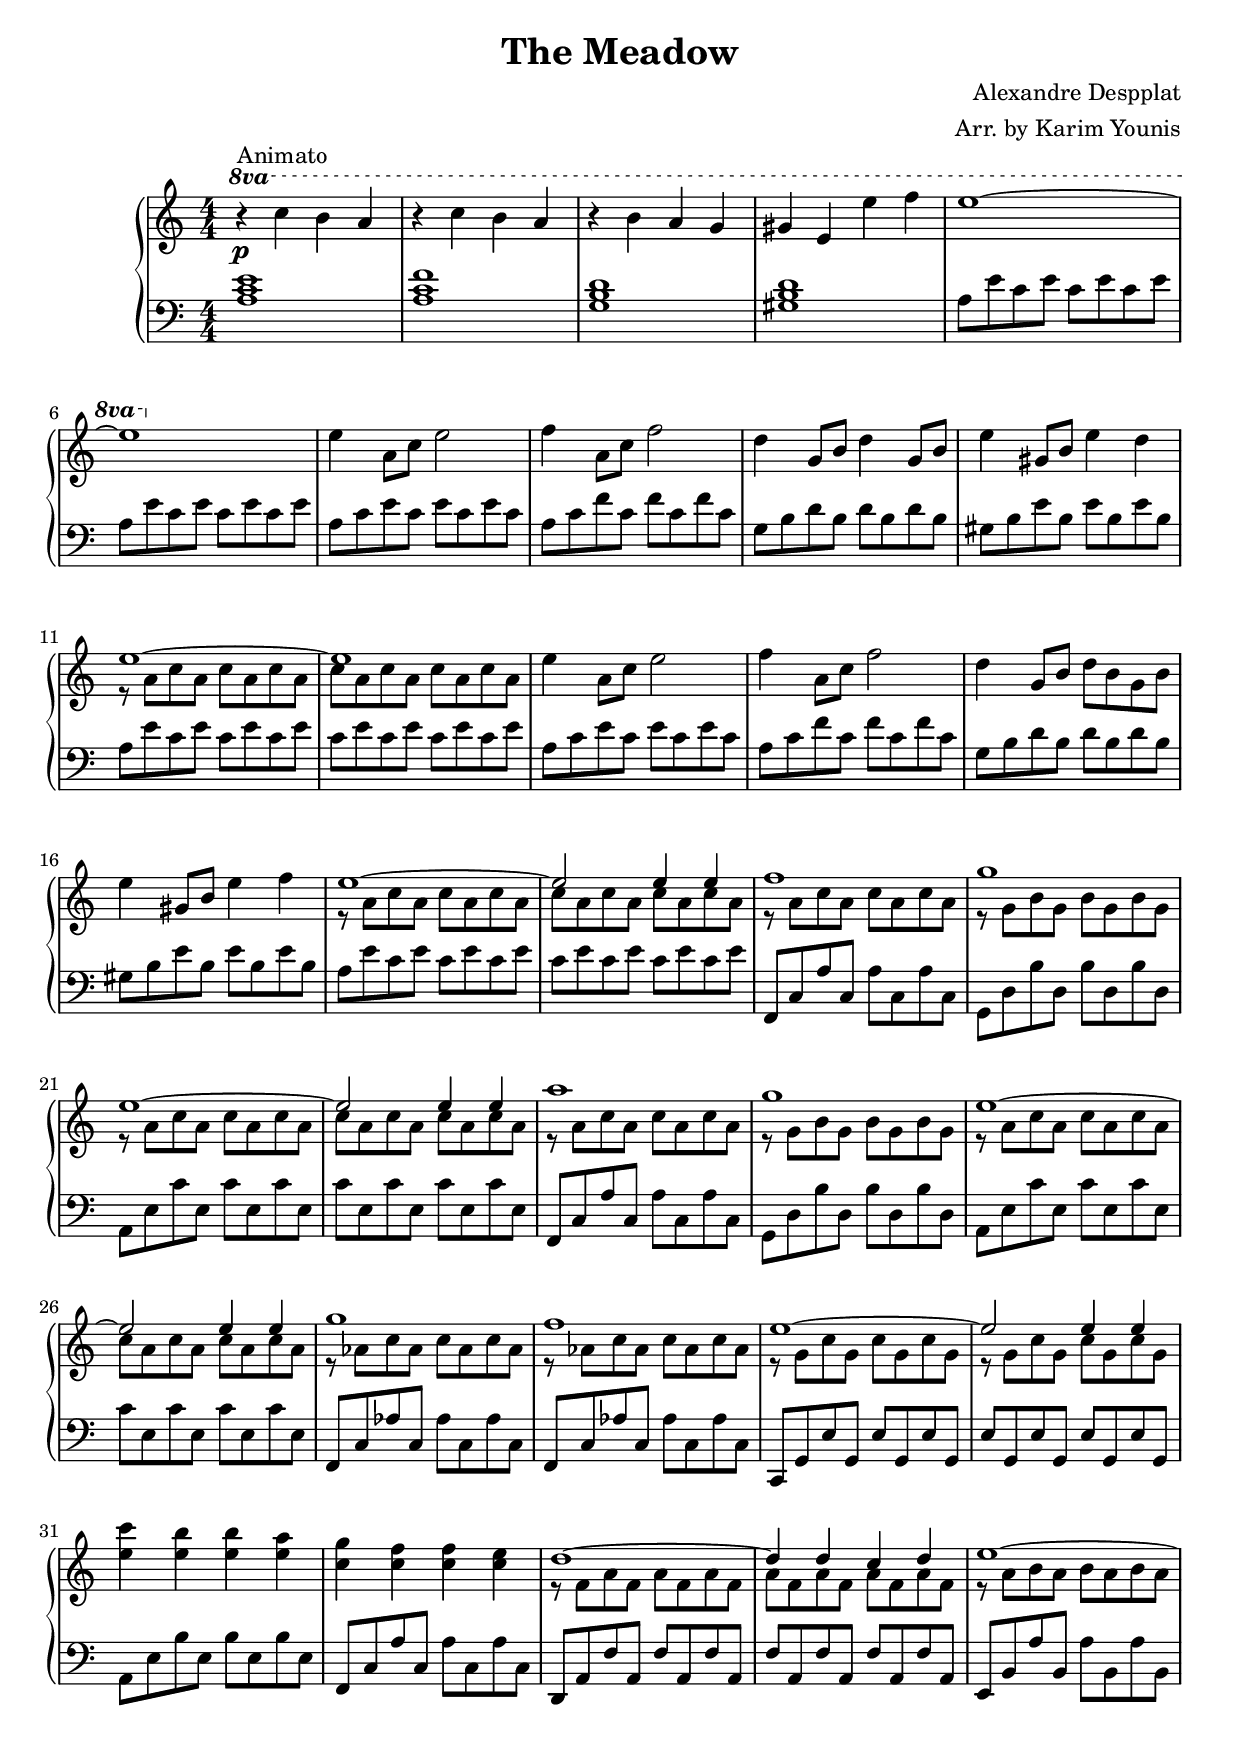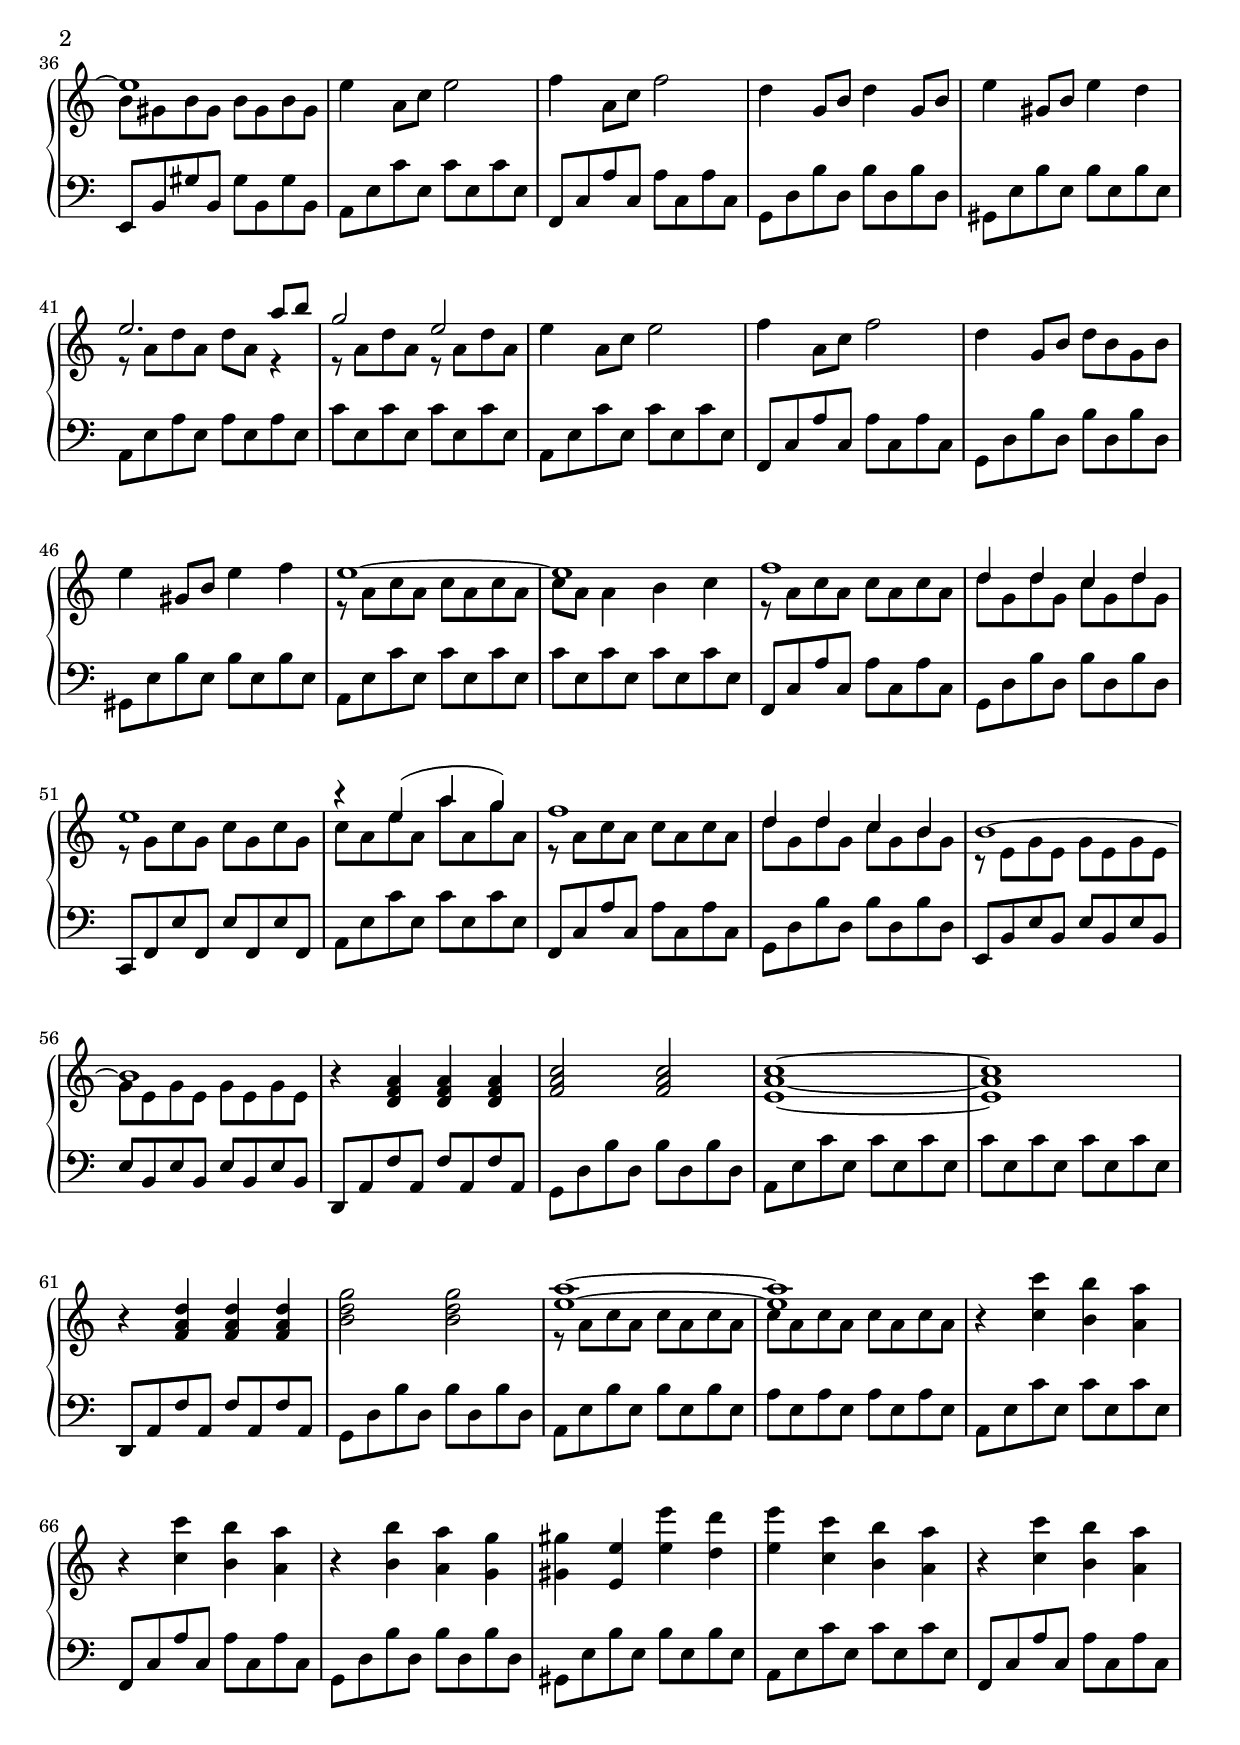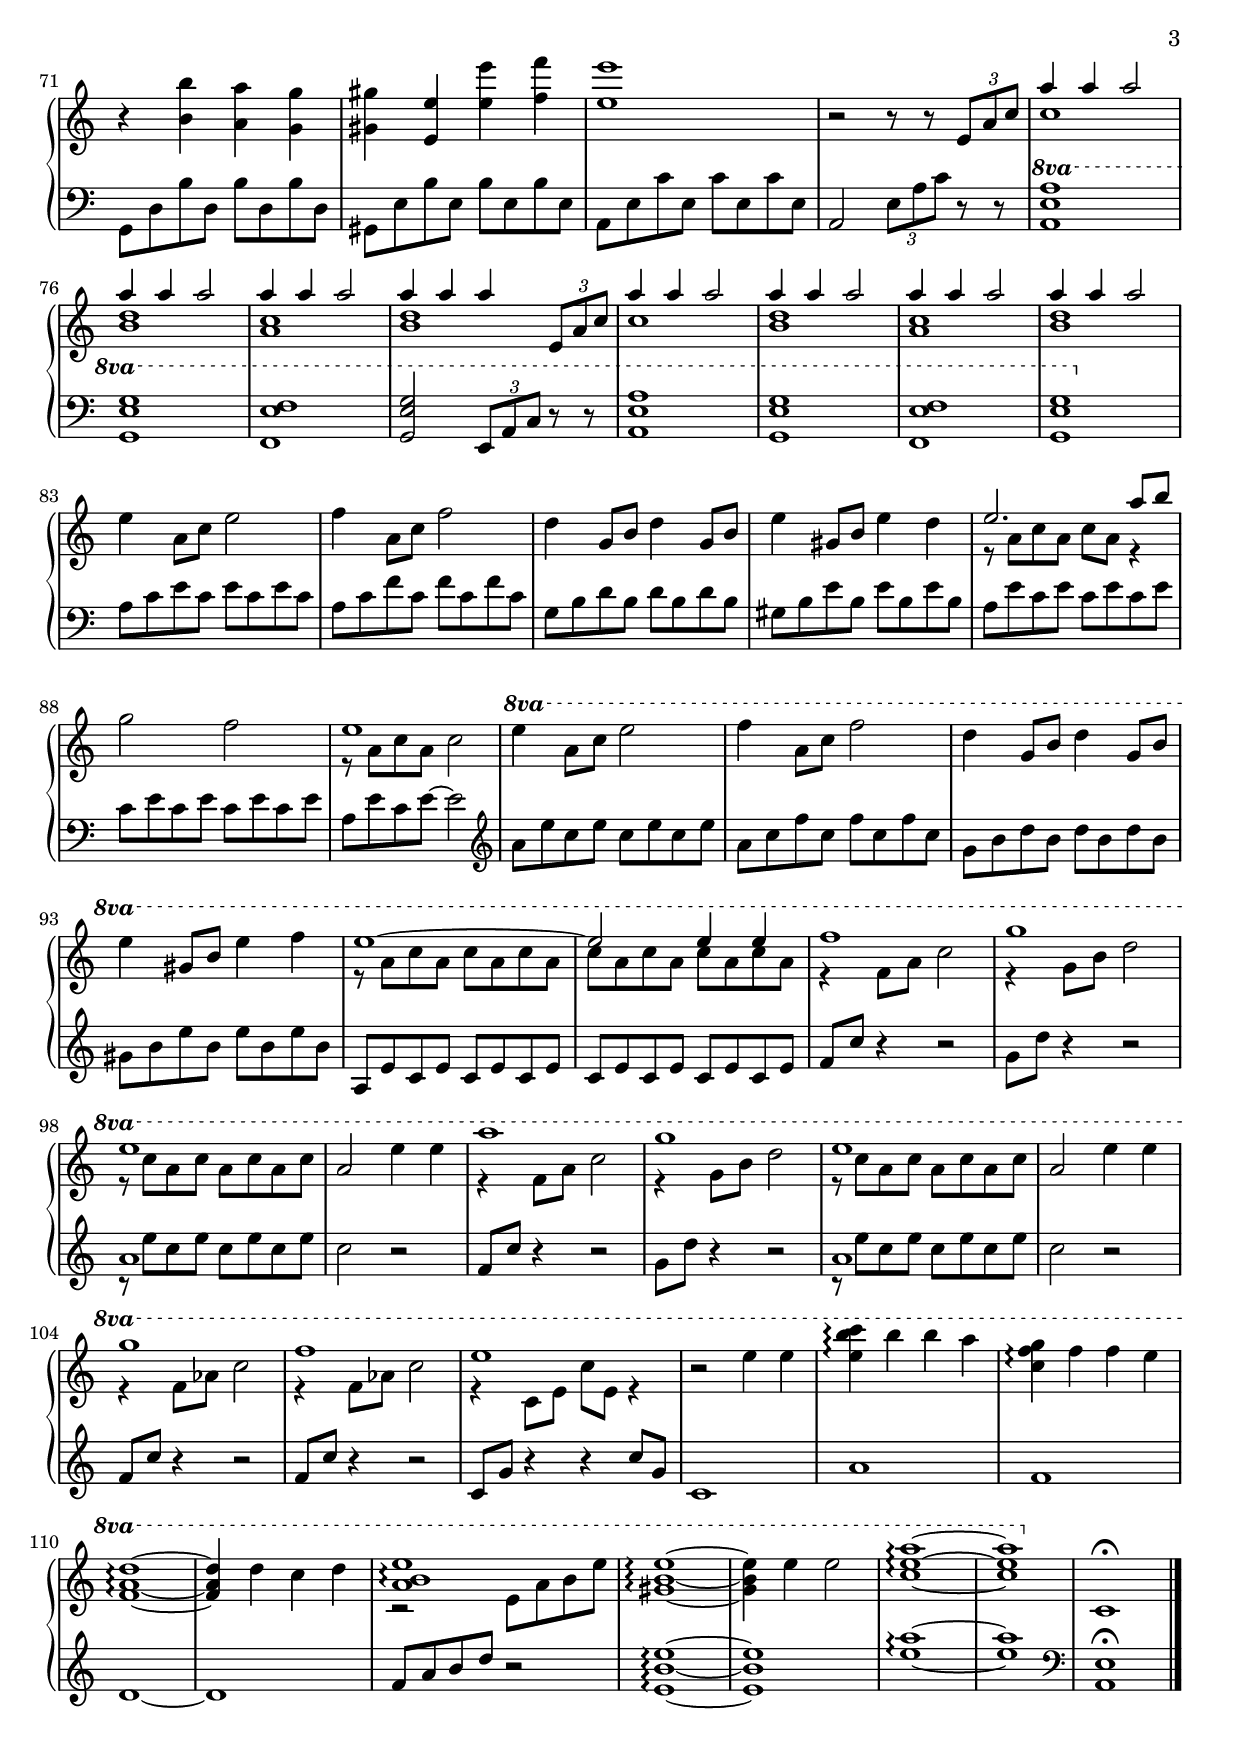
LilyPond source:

\version "2.22.0"
\include "italiano.ly"

\book {
    \paper {
        print-all-headers = ##t
    }
    
    \score {
        \header {
            title = "The Meadow"
            composer = "Alexandre Despplat"
            arranger = "Arr. by Karim Younis"
        }
        
        \new PianoStaff
        <<
            \new Staff {
                \clef "treble"
                \numericTimeSignature
                \time 4/4
                \relative do''' {
                    \ottava 1
                    \set Staff.ottavation = #"8va"
                    r4\p^"Animato" do si la |
                    r4             do si la |
                    
                    r4 si la sol |
                    sold4 mi mi' fa | 
                    
                    mi1 ~ |
                    mi1 |
                    
                    \ottava 0
                    mi,4 la,8 do mi2 |
                    fa4 la,8 do fa2 |
                    
                    re4 sol,8 si re4 sol,8 si |
                    mi4 sold,8 si mi4 re |
                    
                    << 
                        { 
                            mi1 ~ |
                            mi1 |
                        } \\ { 
                            r8 la, do la do la do la |
                            do8 la do la do la do la |
                        } 
                    >>
                    
                    mi'4 la,8 do mi2 |
                    fa4  la,8 do fa2 |
                    
                    re4 sol,8 si re si sol si |
                    mi4 sold,8 si mi4 fa |
                    
                    << 
                        { 
                            mi1 ~ |
                            mi2 mi4 mi |
                            
                            fa1 |
                            sol1 |
                            
                            mi1 ~ |
                            mi2 mi4 mi |
                    
                            la1 |
                            sol1 |
                            
                            mi1 ~ |
                            mi2 mi4 mi |
                            
                            sol1 |
                            fa1 |
                            
                            mi1 ~ |
                            mi2 mi4 mi |
                        } \\ { 
                            r8 la, do la do la do la |
                            do la  do la do la do la |
                            
                            r8 la do la do la do la |
                            r8 sol si sol si sol si sol |
                            
                            r8 la do la do la do la |
                            do la do la do la do la |
                            
                            r8 la do la do la do la |
                            r8 sol si sol si sol si sol |
                            
                            r8 la do la do la do la |
                            do la do la do la do la |
                            
                            r8 lab do lab do lab do lab |
                            r8 lab do lab do lab do lab |
                            
                            r8 sol do sol do sol do sol |
                            r8 sol do sol do sol do sol |
                        } 
                    >> |
                    
                    <mi' do'>4 <mi si'> <mi si'> <mi la> |
                    <do sol'>4 <do fa> <do fa> <do mi> |
                    
                    << 
                        { 
                            re1 ~ |
                            re4 re do re |
                            
                            mi1 ~ |
                            mi1 |
                        } \\ { 
                            r8 fa, la fa la fa la fa |
                            la8 fa la fa la fa la fa |
                            
                            r8 la si la si la si la |
                            si8 sold si sold si sold si sold |
                        } 
                    >> |
                    
                    mi'4 la,8 do mi2 |
                    fa4 la,8 do fa2 |
                    
                    re4 sol,8 si re4 sol,8 si |
                    mi4 sold,8 si mi4 re |
                    
                    << 
                        { 
                            mi2. la8 si |
                            sol2 mi |
                        } \\ { 
                            r8 la, re la re la r4 |
                            r8 la re la r8 la re la |
                        } 
                    >> |
                    
                    mi'4 la,8 do mi2 |
                    fa4 la,8 do fa2 |
                    
                    re4 sol,8 si re si sol si |
                    mi4 sold,8 si mi4 fa |
                    
                    << 
                        { 
                            mi1 ~ |
                            mi1 |
                            
                            fa1 |
                            re4 re do re |
                            
                            mi1 |
                            r4 mi( la sol) |
                            
                            fa1 |
                            re4 re do si | 
                            
                            si1 ~ |
                            si1 |
                        } \\ { 
                            r8 la do la do la do la |
                            do8 la la4 si do |
                            
                            r8 la do la do la do la |
                            re8 sol, re' sol, do sol re' sol, |
                            
                            r8 sol do sol do sol do sol |
                            do8 la mi' la, la' la, sol' la, |
                            
                            r8  la do la do la do la |
                            re8 sol, re' sol, do sol si sol |
                            
                            r8  mi sol mi sol mi sol mi |
                            sol mi sol mi sol mi sol mi |
                        } 
                    >> |
                    
                    r4 <la fa re> <la fa re> <la fa re> |
                    <fa la do>2 <fa la do> |
                    
                    <mi la do>1 ~ |
                    <mi la do>1 |
                    
                    r4 <la fa re'> <la fa re'> <la fa re'> |
                    <si re sol>2 <si re sol> |
                    
                    << 
                        { 
                            <mi la>1 ~ |
                            <mi la>1 |
                        } \\ { 
                            r8  la, do la do la do la |
                            do8 la  do la do la do la |
                        } 
                    >> |
                            
                    r4 <do do'> <si si'> <la la'> |
                    r4 <do do'> <si si'> <la la'> |
                    
                    r4 <si si'> <la la'> <sol sol'> |
                    <sold sold'>4 <mi mi'> <mi' mi'> <re re'> |
                    
                    <mi mi'>4 <do do'> <si si'> <la la'> |
                    r4 <do do'> <si si'> <la la'> |
                    
                    r4 <si si'> <la la'> <sol sol'> |
                    <sold sold'> <mi mi'> <mi' mi'> <fa fa'> |
                    
                    <mi mi'>1 |
                    r2 r8 r \tuplet 3/2 { mi, la do } |
                    
                    <<
                      {
                          la'4 la la2 |
                          la4 la la2 |
                          
                          la4 la la2 |
                          la4 la la \tuplet 3/2 { mi,8 la do } |
                          
                          la'4 la la2 |
                          la4 la la2 |
                          
                          la4 la la2 |
                          la4 la la2 |
                      } \\ {
                          do,1 |
                          <si re>1 |
                          
                          <la do>1 |
                          <si re>1 |
                          
                          do1 |
                          <si re>1 |
                          
                          <la do>1 |
                          <si re>1 |
                      }
                    >> |
                    
                    mi4 la,8 do mi2 |
                    fa4 la,8 do fa2 |
                    
                    re4 sol,8 si re4 sol,8 si |
                    mi4 sold,8 si mi4 re |
                    
                    <<
                        {
                            mi2. la8 si |
                        } \\ {
                            r8 la, do la do la r4 |
                        }
                    >> |
                    sol'2 fa |
                    
                    <<
                        {
                            mi1 |
                        } \\ {
                            r8 la, do la do2 |
                        }
                    >>
                    \ottava 1
                    \set Staff.ottavation = #"8va"
                    mi'4 la,8 do mi2 |
                    
                    fa4 la,8 do fa2 |
                    re4 sol,8 si re4 sol,8 si |
                    
                    mi4 sold,8 si mi4 fa |
                    <<
                        {
                            mi1 ~ |
                            
                            mi2 mi4 mi |
                            fa1 |
                            
                            sol1 |
                            mi1 |
                        } \\ {
                            r8  la, do la do la do la |
                            
                            do8 la do la do la do la |
                            r4 fa8 la do2 |
                            
                            r4 sol8 si re2 |
                            r8 do la do la do la do |
                        }
                    >>
                    
                    la2 mi'4 mi |
                    <<
                        {
                             la1 |
                             
                             sol1 |
                             mi1 |
                        } \\ {
                            r4 fa,8 la do2 |
                            
                            r4 sol8 si re2 |
                            r8 do la do la do la do |
                        }
                    >>
                    
                    la2 mi'4 mi |
                    <<
                         {
                            sol1 |
                            
                            fa1 |
                            mi1 |
                         } \\ {
                            r4 fa,8 lab do2 | 
                            
                            r4 fa,8 lab do2 | 
                            r4 do,8 mi do' mi, r4 |
                         }
                    >>
                    
                    r2 mi'4 mi |
                    <mi si' do>4\arpeggio si' si la |
                    
                    <sol fa do>4\arpeggio fa fa mi |
                    <re la fa>1\arpeggio ~ |
                    
                    <re la fa>4 re do re |
                    <<
                        {
                            <mi si la>1\arpeggio |
                        } \\ {
                            r2 mi,8 la si mi |
                        }
                    >>
                    
                    <mi si sold>1\arpeggio ~ |
                    <mi si sold>4 mi mi2 |
                    
                    <do mi la>1\arpeggio ~ |
                    <do mi la>1 |
                    \ottava 0
                    
                    do,,1\fermata \bar "|."
                }
            }
            \new Staff {
                \clef "bass"
                \numericTimeSignature
                \time 4/4
                
                \relative do' {
                    <la do mi>1 |
                    <la do fa>1 |
                    
                    <sol si re>1 |
                    <sold si re>1 |
                    
                    la8  mi' do mi do mi do mi |
                    la,8 mi' do mi do mi do mi |
                    
                    la,8 do mi do mi do mi do |
                    la8  do fa do fa do fa do |
                    
                    sol8 si re si re si re si |
                    sold8 si mi si mi si mi si |
                    
                    la8 mi' do mi do mi do mi |
                    do8 mi do mi do mi do mi |
                    
                    la,8 do mi do mi do mi do |
                    la8  do fa do fa do fa do |
                    
                    sol8  si re si re si re si |
                    sold8 si mi si mi si mi si |
                    
                    la8 mi' do mi do mi do mi |
                    do8 mi  do mi do mi do mi |
                    
                    fa,,8 do' la' do, la' do, la' do, |
                    sol8  re' si' re, si' re, si' re, | 
                    
                    la8  mi' do' mi, do' mi, do' mi, |
                    do'8 mi, do' mi, do' mi, do' mi, |
                    
                    fa,8 do' la' do, la' do, la' do, |
                    sol8 re' si' re, si' re, si' re, |
                    
                    la8  mi' do' mi, do' mi, do' mi, |
                    do'8 mi, do' mi, do' mi, do' mi, |
                    
                    fa,8 do' lab' do, lab' do, lab' do, |
                    fa,8 do' lab' do, lab' do, lab' do, |
                    
                    do,8 sol' mi' sol, mi' sol, mi' sol, |
                    mi'8 sol, mi' sol, mi' sol, mi' sol, |
                    
                    la8  mi' si' mi, si' mi, si' mi, |
                    fa,8 do' la' do, la' do, la' do, |
                    
                    re,8 la' fa' la, fa' la, fa' la, |
                    fa'8 la, fa' la, fa' la, fa' la, |
                    
                    mi8  si' la' si, la' si, la' si, |
                    mi,8 si' sold' si, sold' si, sold' si, |
                    
                    la8  mi' do' mi, do' mi, do' mi, |
                    fa,8 do' la' do, la' do, la' do, |
                    
                    sol8   re' si' re, si' re, si' re, |
                    sold,8 mi' si' mi, si' mi, si' mi, |
                    
                    la,8 mi' la mi la mi la mi |
                    do'8 mi, do' mi, do' mi, do' mi, |
                    
                    la,8 mi' do' mi, do' mi, do' mi, |
                    fa,8 do' la' do, la' do, la' do, |
                    
                    sol8   re' si' re, si' re, si' re, |
                    sold,8 mi' si' mi, si' mi, si' mi, |
                    
                    la,8 mi'  do' mi, do' mi, do' mi, |
                    do'  mi,  do' mi, do' mi, do' mi, |
                    
                    fa,8 do' la' do, la' do, la' do, |
                    sol8 re' si' re, si' re, si' re, |
                    
                    do,8 fa  mi' fa, mi' fa, mi' fa, |
                    la8  mi' do' mi, do' mi, do' mi, |
                    
                    fa,8 do' la' do, la' do, la' do, |
                    sol8 re' si' re, si' re, si' re, |
                    
                    mi,8 si' mi si mi si mi si |
                    mi   si  mi si mi si mi si |
                    
                    re,8 la' fa' la, fa' la, fa' la, |
                    sol8 re' si' re, si' re, si' re, |
                    
                    la8 mi' do' mi, do' mi, do' mi, |
                    do' mi, do' mi, do' mi, do' mi, |
                    
                    re,8 la' fa' la, fa' la, fa' la, |
                    sol8 re' si' re, si' re, si' re, |
                    
                    la8 mi' si' mi, si' mi, si' mi, |
                    la8 mi la mi la mi la mi |
                    
                    la,8 mi' do' mi, do' mi, do' mi, |
                    fa,8 do' la' do, la' do, la' do, |
                    
                    sol8   re' si' re, si' re, si' re, |
                    sold,8 mi' si' mi, si' mi, si' mi, |
                    
                    la,8 mi' do' mi, do' mi, do' mi, |
                    fa,8 do' la' do, la' do, la' do, |
                    
                    sol8   re' si' re, si' re, si' re, |
                    sold,8 mi' si' mi, si' mi, si' mi, |
                    
                    la,8 mi' do' mi, do' mi, do' mi, |
                    la,2 \tuplet 3/2 { mi'8 la do } r8 r |
                    
                    \ottava 1
                    \set Staff.ottavation = #"8va"
                    <la mi' la>1 |
                    <sol mi' sol>1 |
                    
                    <fa mi' fa>1 |
                    <sol mi' sol>2 \tuplet 3/2 { mi8 la do } r r |
                    
                    <la mi' la>1 |
                    <sol mi' sol>1 |
                    
                    <fa mi' fa>1 |
                    <sol mi' sol>1 |
                    \ottava 0
                    
                    la8 do mi do mi do mi do |
                    la8 do fa do fa do fa do |
                    
                    sol8  si re si re si re si |
                    sold8 si mi si mi si mi si |
                    
                    la8 mi' do mi do mi do mi |
                    do8 mi  do mi do mi do mi |
                    
                    la,8 mi' do mi ~ mi2 |
                    \clef "treble"
                    la8 mi' do mi do mi do mi |
                    
                    la,8 do fa do fa do fa do |
                    sol8 si re si re si re si |
                    
                    sold8 si mi si mi si mi si |
                    la,8 mi'8 do mi do mi do mi |
                    
                    do8 mi do mi do mi do mi |
                    fa8 do' r4 r2 |
                    
                    sol8 re' r4 r2 |
                    <<
                        {
                            la1 |
                        } \\ {
                            r8 mi' do mi do mi do mi |
                        }
                    >>
                    
                    do2 r |
                    fa,8 do' r4 r2 |
                    
                    sol8 re' r4 r2 |
                    <<
                        {
                            la1 |
                        } \\ {
                            r8 mi' do mi do mi do mi |
                        }
                    >>
                    
                    do2 r |
                    fa,8 do' r4 r2 |
                    
                    fa,8 do' r4 r2 |
                    do,8 sol' r4 r do8 sol |
                    
                    do,1 |
                    la'1 |
                    
                    fa1 |
                    re1 ~ |
                    
                    re1 |
                    fa8 la si re r2 |
                    
                    <mi si mi,>1\arpeggio ~ |
                    <mi si mi,>1 |
                    
                    <mi la>1\arpeggio ~ |
                    <mi la>1 |
                    
                    \clef "bass"
                    <mi,, la,>1\fermata \bar "|."
                }
            }
        >>
    }
}